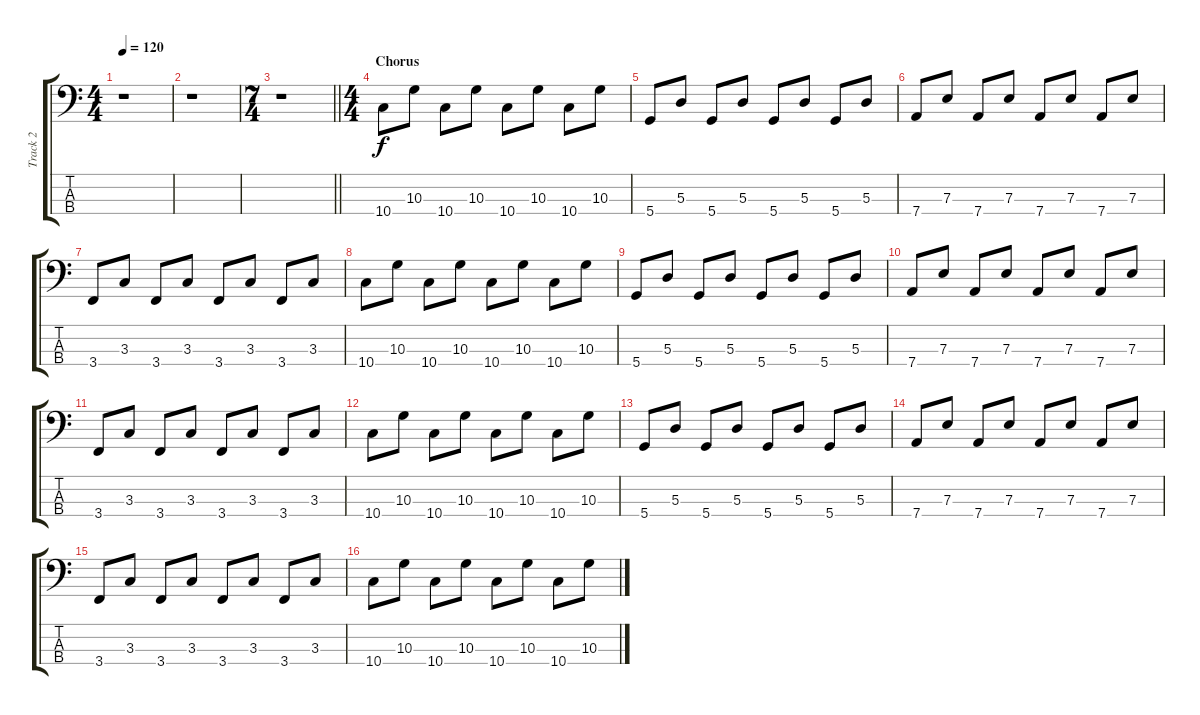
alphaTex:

\track ("Track 2" "Track 2") {instrument electricbassfinger}
\staff {score tabs}
\tuning (G2 D2 A1 D1) {hide}
\ts (4 4)
\tempo 120
\clef f4
\ks c
r.1{dy f} |
r.1 |
\ts (7 4)
\barLineRight lightlight
r.1 |
\ts (4 4)
\section ("" "Chorus")
10.4.8 10.3.8 10.4.8 10.3.8 10.4.8 10.3.8 10.4.8 10.3.8 |
5.4.8 5.3.8 5.4.8 5.3.8 5.4.8 5.3.8 5.4.8 5.3.8 |
7.4.8 7.3.8 7.4.8 7.3.8 7.4.8 7.3.8 7.4.8 7.3.8 |
3.4.8 3.3.8 3.4.8 3.3.8 3.4.8 3.3.8 3.4.8 3.3.8 |
10.4.8 10.3.8 10.4.8 10.3.8 10.4.8 10.3.8 10.4.8 10.3.8 |
5.4.8 5.3.8 5.4.8 5.3.8 5.4.8 5.3.8 5.4.8 5.3.8 |
7.4.8 7.3.8 7.4.8 7.3.8 7.4.8 7.3.8 7.4.8 7.3.8 |
3.4.8 3.3.8 3.4.8 3.3.8 3.4.8 3.3.8 3.4.8 3.3.8 |
10.4.8 10.3.8 10.4.8 10.3.8 10.4.8 10.3.8 10.4.8 10.3.8 |
5.4.8 5.3.8 5.4.8 5.3.8 5.4.8 5.3.8 5.4.8 5.3.8 |
7.4.8 7.3.8 7.4.8 7.3.8 7.4.8 7.3.8 7.4.8 7.3.8 |
3.4.8 3.3.8 3.4.8 3.3.8 3.4.8 3.3.8 3.4.8 3.3.8 |
10.4.8 10.3.8 10.4.8 10.3.8 10.4.8 10.3.8 10.4.8 10.3.8
